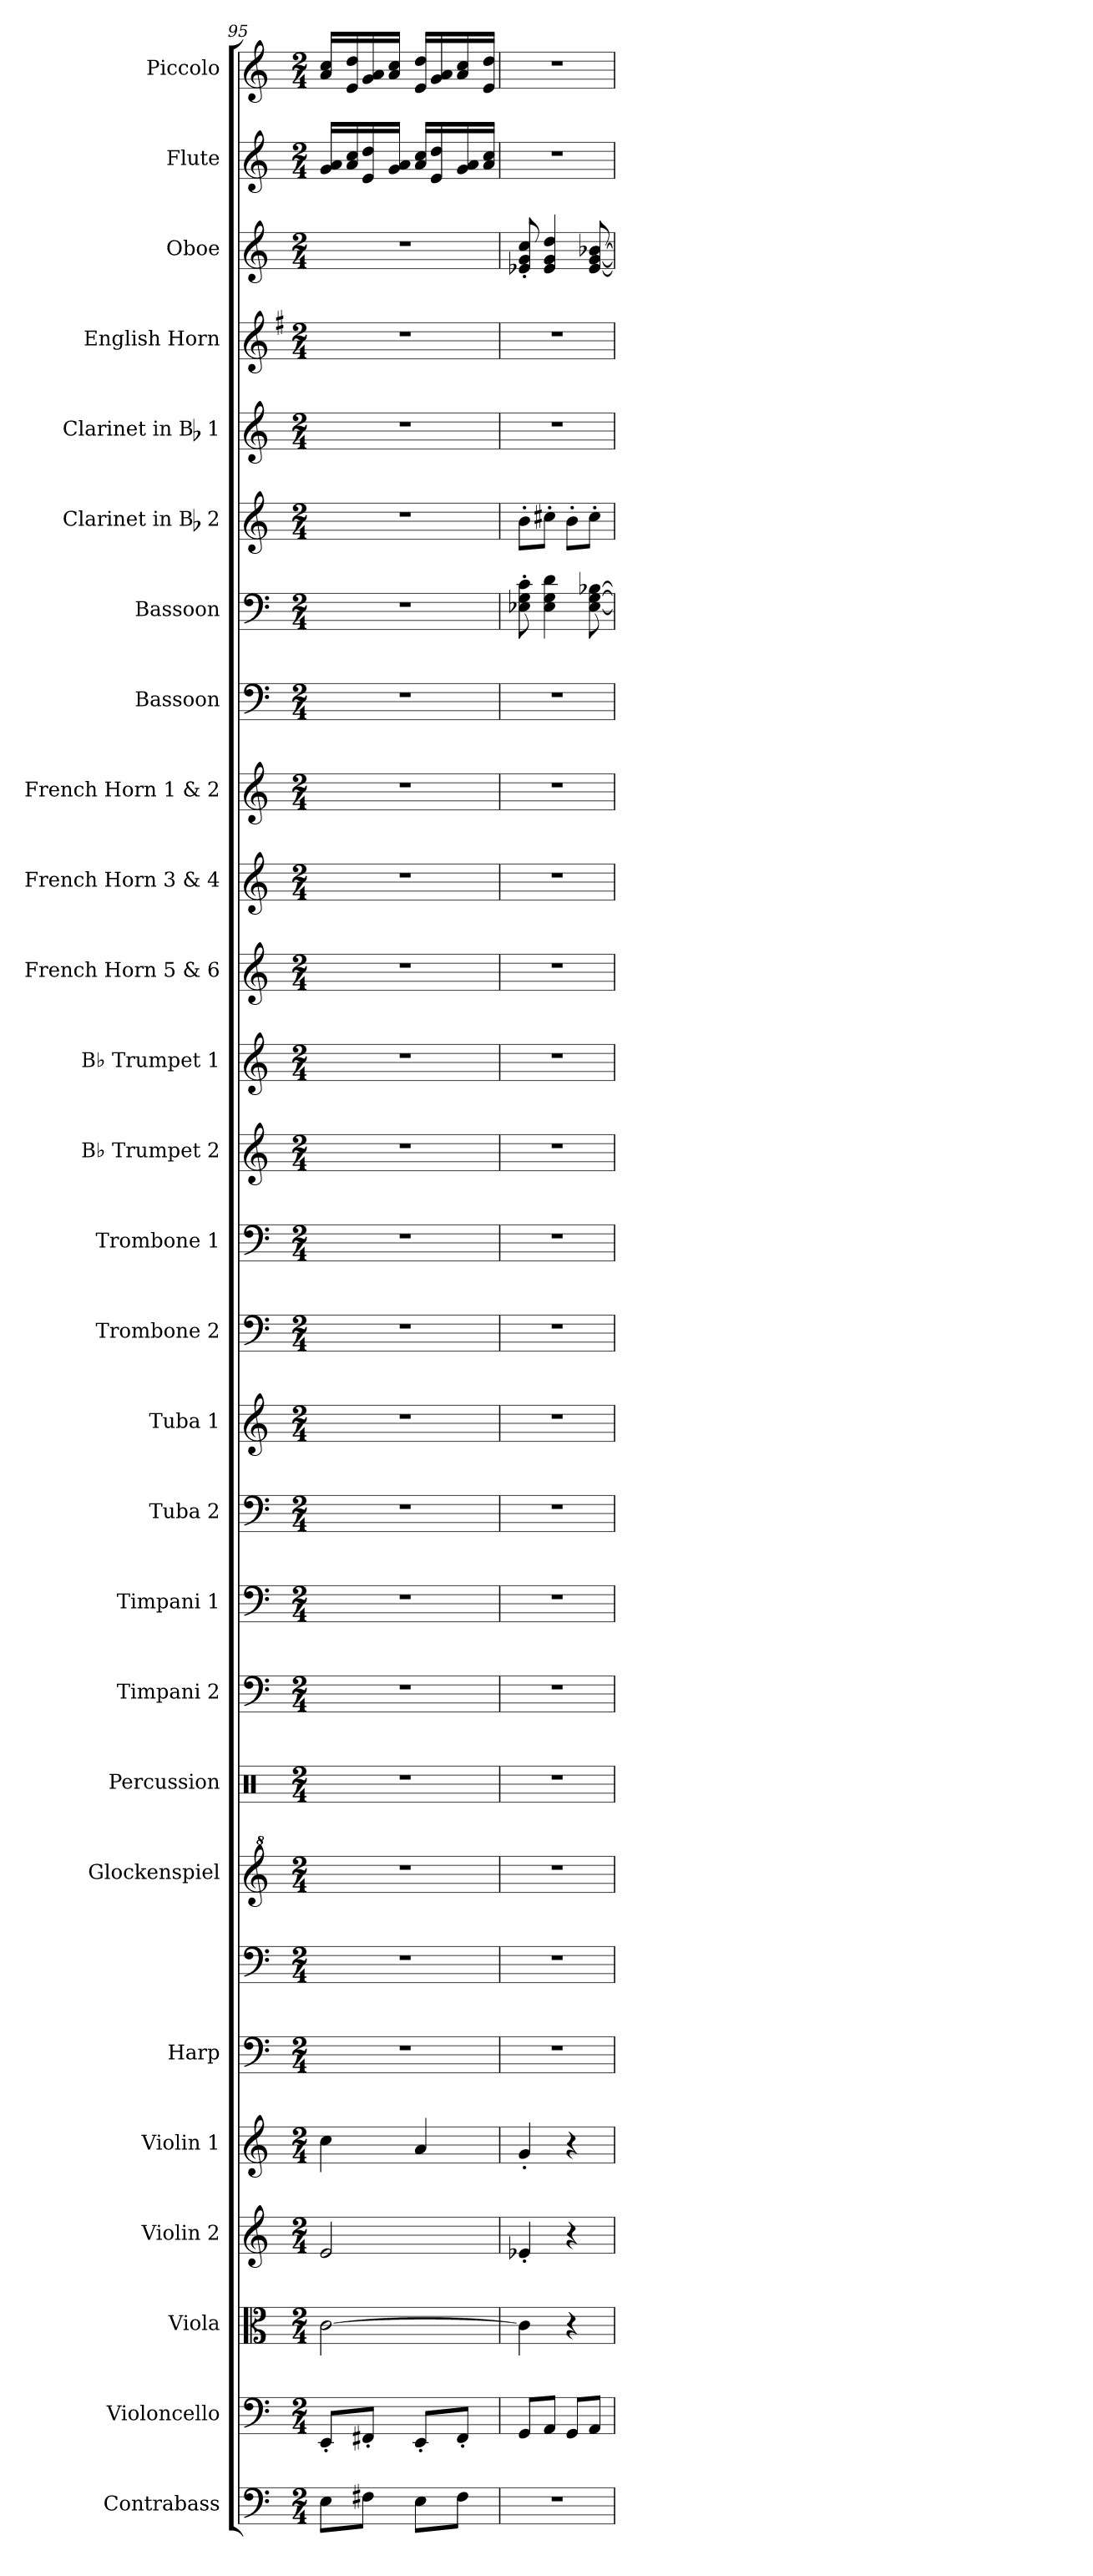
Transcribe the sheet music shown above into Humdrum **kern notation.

**kern	**kern	**kern	**kern	**kern	**kern	**kern	**kern	**kern	**kern	**kern	**kern	**kern	**kern	**kern	**kern	**kern	**kern	**kern	**kern	**kern	**kern	**kern	**kern	**kern	**kern	**kern	**kern
*part27	*part26	*part25	*part24	*part23	*part22	*part22	*part21	*part20	*part19	*part18	*part17	*part16	*part15	*part14	*part13	*part12	*part11	*part10	*part9	*part8	*part7	*part6	*part5	*part4	*part3	*part2	*part1
*staff28	*staff27	*staff26	*staff25	*staff24	*staff23	*staff22	*staff21	*staff20	*staff19	*staff18	*staff17	*staff16	*staff15	*staff14	*staff13	*staff12	*staff11	*staff10	*staff9	*staff8	*staff7	*staff6	*staff5	*staff4	*staff3	*staff2	*staff1
*I"Contrabass	*I"Violoncello	*I"Viola	*I"Violin 2	*I"Violin 1	*I"Harp	*	*I"Glockenspiel	*I"Percussion	*I"Timpani 2	*I"Timpani 1	*I"Tuba 2	*I"Tuba 1	*I"Trombone 2	*I"Trombone 1	*I"B♭ Trumpet 2	*I"B♭ Trumpet 1	*I"French Horn 5 &amp; 6	*I"French Horn 3 &amp; 4	*I"French Horn 1 &amp; 2	*I"Bassoon	*I"Bassoon	*I"Clarinet in Bb 2	*I"Clarinet in Bb 1	*I"English Horn	*I"Oboe	*I"Flute	*I"Piccolo
*I'Cbs.	*I'Vlc.	*I'Vla.	*I'Vln. 2	*I'Vln. 1	*I'Hrp.	*	*I'Glk.	*I'Perc.	*I'Timp. 2	*I'Timp. 1	*I'Tba. 2	*I'Tba. 1	*I'Tbn. 2	*I'Tbn. 1	*I'B♭ Tpt. 2	*I'B♭ Tpt. 1	*I'F Hn. 5 &amp; 6	*I'F Hn. 3 &amp; 4	*I'F Hn. 1 &amp; 2	*I'Bsn.	*I'Bsn.	*	*	*I'Eng Hn.	*I'Ob.	*I'Fl.	*I'Pic.
*clefF4	*clefF4	*clefC3	*clefG2	*clefG2	*clefF4	*clefF4	*clefG^2	*clefX	*clefF4	*clefF4	*clefF4	*clefG2	*clefF4	*clefF4	*clefG2	*clefG2	*clefG2	*clefG2	*clefG2	*clefF4	*clefF4	*clefG2	*clefG2	*clefG2	*clefG2	*clefG2	*clefG2
*	*	*	*	*	*	*	*	*	*	*	*	*	*	*	*ITrd1c2	*ITrd1c2	*ITrd4c7	*ITrd4c7	*ITrd4c7	*	*	*ITrd-5c-8	*ITrd-5c-8	*ITrd4c7	*	*	*
*k[]	*k[]	*k[]	*k[]	*k[]	*k[]	*k[]	*k[]	*k[]	*k[]	*k[]	*k[]	*k[]	*k[]	*k[]	*k[b-e-]	*k[b-e-]	*k[b-]	*k[b-]	*k[b-]	*k[]	*k[]	*k[b-e-a-d-]	*k[b-e-a-d-]	*k[]	*k[]	*k[]	*k[]
*M2/4	*M2/4	*M2/4	*M2/4	*M2/4	*M2/4	*M2/4	*M2/4	*M2/4	*M2/4	*M2/4	*M2/4	*M2/4	*M2/4	*M2/4	*M2/4	*M2/4	*M2/4	*M2/4	*M2/4	*M2/4	*M2/4	*M2/4	*M2/4	*M2/4	*M2/4	*M2/4	*M2/4
=95	=95	=95	=95	=95	=95	=95	=95	=95	=95	=95	=95	=95	=95	=95	=95	=95	=95	=95	=95	=95	=95	=95	=95	=95	=95	=95	=95
8E\L	8EE'/L	[2c\	2e/	4cc\	2r	2r	2r	2r	2r	2r	2r	2r	2r	2r	2r	2r	2r	2r	2r	2r	2r	2r	2r	2r	2r	16g/ 16a/LL	16a/ 16cc/LL
.	.	.	.	.	.	.	.	.	.	.	.	.	.	.	.	.	.	.	.	.	.	.	.	.	.	16a/ 16cc/	16e/ 16dd/
8F#X\J	8FF#X'/J	.	.	.	.	.	.	.	.	.	.	.	.	.	.	.	.	.	.	.	.	.	.	.	.	16e/ 16dd/	16g/ 16a/
.	.	.	.	.	.	.	.	.	.	.	.	.	.	.	.	.	.	.	.	.	.	.	.	.	.	16g/ 16a/JJ	16a/ 16cc/JJ
8E\L	8EE'/L	.	.	4a/	.	.	.	.	.	.	.	.	.	.	.	.	.	.	.	.	.	.	.	.	.	16a/ 16cc/LL	16e/ 16dd/LL
.	.	.	.	.	.	.	.	.	.	.	.	.	.	.	.	.	.	.	.	.	.	.	.	.	.	16e/ 16dd/	16g/ 16a/
8F#\J	8FF#'/J	.	.	.	.	.	.	.	.	.	.	.	.	.	.	.	.	.	.	.	.	.	.	.	.	16g/ 16a/	16a/ 16cc/
.	.	.	.	.	.	.	.	.	.	.	.	.	.	.	.	.	.	.	.	.	.	.	.	.	.	16a/ 16cc/JJ	16e/ 16dd/JJ
=96	=96	=96	=96	=96	=96	=96	=96	=96	=96	=96	=96	=96	=96	=96	=96	=96	=96	=96	=96	=96	=96	=96	=96	=96	=96	=96	=96
2r	8GG/L	4c\]	4e-X'/	4g'/	2r	2r	2r	2r	2r	2r	2r	2r	2r	2r	2r	2r	2r	2r	2r	2r	8E-X\' 8G\' 8c\'	8gg'\L	2r	2r	8e-X/' 8g/' 8cc/'	2r	2r
.	8AA/J	.	.	.	.	.	.	.	.	.	.	.	.	.	.	.	.	.	.	.	4E-\ 4G\ 4d\	8aan'\J	.	.	4e-/ 4g/ 4dd/	.	.
.	8GG/L	4r	4r	4r	.	.	.	.	.	.	.	.	.	.	.	.	.	.	.	.	.	8gg'\L	.	.	.	.	.
.	8AA/J	.	.	.	.	.	.	.	.	.	.	.	.	.	.	.	.	.	.	.	[8E-\ [8G\ [8B-X\	8aa'\J	.	.	[8e-/ [8g/ [8b-X/	.	.
=	=	=	=	=	=	=	=	=	=	=	=	=	=	=	=	=	=	=	=	=	=	=	=	=	=	=	=
*-	*-	*-	*-	*-	*-	*-	*-	*-	*-	*-	*-	*-	*-	*-	*-	*-	*-	*-	*-	*-	*-	*-	*-	*-	*-	*-	*-
